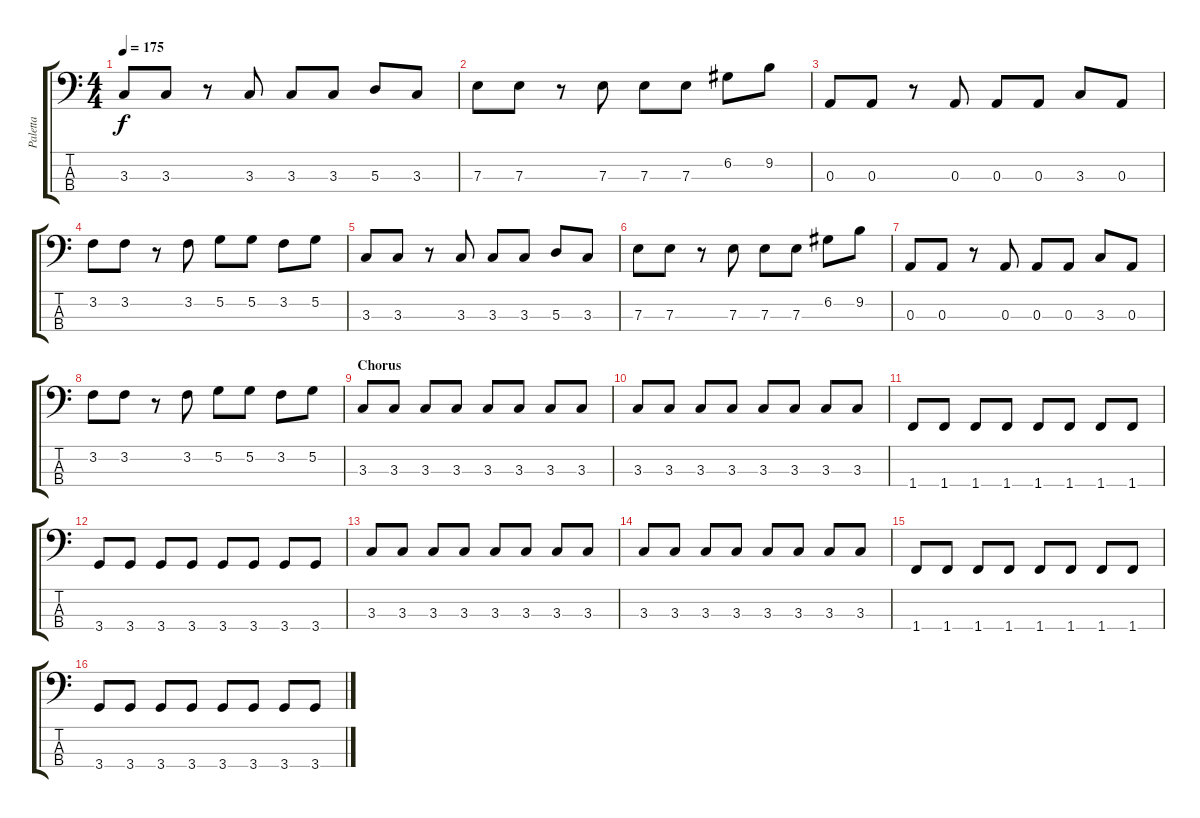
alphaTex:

\track ("Paletta" "Paletta") {instrument electricbassfinger}
\staff {score tabs}
\tuning (G2 D2 A1 E1) {hide}
\ts (4 4)
\section ("" "")
\tempo 175
\clef f4
\ks c
3.3.8{dy f} 3.3.8 r.8 3.3.8 3.3.8 3.3.8 5.3.8 3.3.8 |
7.3.8 7.3.8 r.8 7.3.8 7.3.8 7.3.8 6.2.8 9.2.8 |
0.3.8 0.3.8 r.8 0.3.8 0.3.8 0.3.8 3.3.8 0.3.8 |
3.2.8 3.2.8 r.8 3.2.8 5.2.8 5.2.8 3.2.8 5.2.8 |
3.3.8 3.3.8 r.8 3.3.8 3.3.8 3.3.8 5.3.8 3.3.8 |
7.3.8 7.3.8 r.8 7.3.8 7.3.8 7.3.8 6.2.8 9.2.8 |
0.3.8 0.3.8 r.8 0.3.8 0.3.8 0.3.8 3.3.8 0.3.8 |
3.2.8 3.2.8 r.8 3.2.8 5.2.8 5.2.8 3.2.8 5.2.8 |
\section ("" "Chorus")
3.3.8 3.3.8 3.3.8 3.3.8 3.3.8 3.3.8 3.3.8 3.3.8 |
3.3.8 3.3.8 3.3.8 3.3.8 3.3.8 3.3.8 3.3.8 3.3.8 |
1.4.8 1.4.8 1.4.8 1.4.8 1.4.8 1.4.8 1.4.8 1.4.8 |
3.4.8 3.4.8 3.4.8 3.4.8 3.4.8 3.4.8 3.4.8 3.4.8 |
3.3.8 3.3.8 3.3.8 3.3.8 3.3.8 3.3.8 3.3.8 3.3.8 |
3.3.8 3.3.8 3.3.8 3.3.8 3.3.8 3.3.8 3.3.8 3.3.8 |
1.4.8 1.4.8 1.4.8 1.4.8 1.4.8 1.4.8 1.4.8 1.4.8 |
3.4.8 3.4.8 3.4.8 3.4.8 3.4.8 3.4.8 3.4.8 3.4.8
